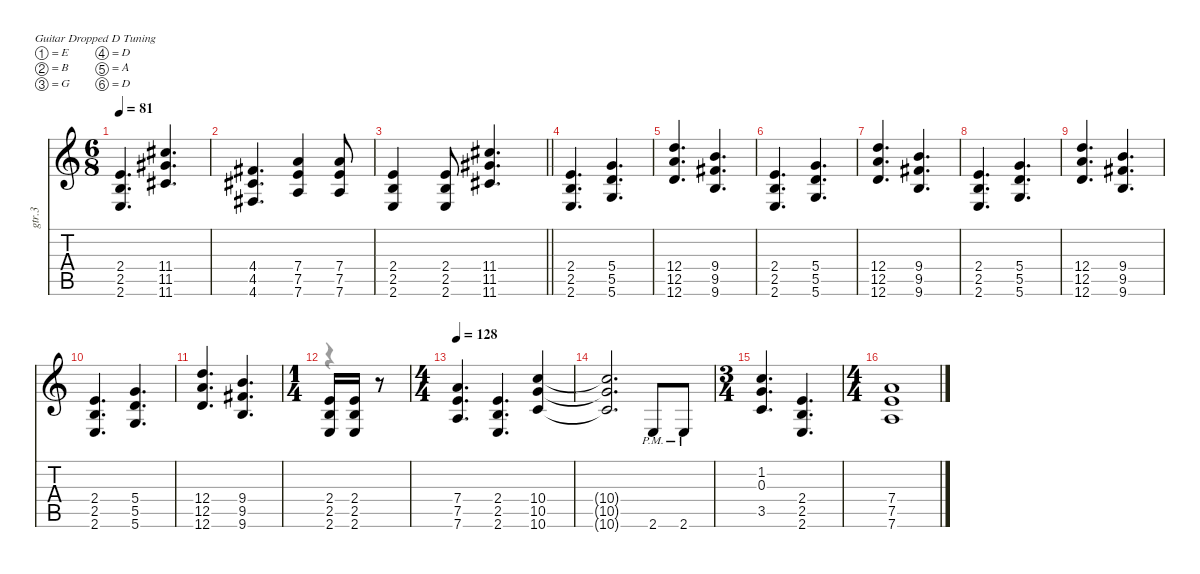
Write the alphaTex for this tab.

\defaultSystemsLayout 4
\hideDynamics
\bracketExtendMode nobrackets
\otherSystemsTrackNameOrientation horizontal
\track ("Guitar 3" "gtr.3") {instrument distortionguitar}
\staff {score tabs}
\tuning (E4 B3 G3 D3 A2 D2)
\voice
\ts (6 8)
\tempo 81
\clef g2
\ks c
(2.4 2.5 2.6).4{d dy f beam Up} (11.4{acc #} 11.5{acc #} 11.6{acc #}).4{d beam Up} |
(4.4{acc #} 4.5{acc #} 4.6{acc #}).4{d beam Up} (7.4 7.5 7.6).4{beam Up} (7.4 7.5 7.6).8{beam Up} |
\barLineRight lightlight
(2.4 2.5 2.6).4{beam Up} (2.4 2.5 2.6).8{beam Up} (11.4{acc #} 11.5{acc #} 11.6{acc #}).4{d beam Up} |
(2.4 2.5 2.6).4{d beam Up} (5.4 5.5 5.6).4{d beam Up} |
(12.4 12.5 12.6).4{d beam Up} (9.4 9.5{acc #} 9.6).4{d beam Up} |
(2.4 2.5 2.6).4{d beam Up} (5.4 5.5 5.6).4{d beam Up} |
(12.4 12.5 12.6).4{d beam Up} (9.4 9.5{acc #} 9.6).4{d beam Up} |
(2.4 2.5 2.6).4{d beam Up} (5.4 5.5 5.6).4{d beam Up} |
(12.4 12.5 12.6).4{d beam Up} (9.4 9.5{acc #} 9.6).4{d beam Up} |
(2.4 2.5 2.6).4{d beam Up} (5.4 5.5 5.6).4{d beam Up} |
(12.4 12.5 12.6).4{d beam Up} (9.4 9.5{acc #} 9.6).4{d beam Up} |
\ts (1 4)
\beaming (8 2)
(2.4 2.5 2.6).16{beam Up} (2.4 2.5 2.6).16{beam Up} r.8{beam Up} |
\ts (4 4)
\beaming (8 2 2 2 2)
\tempo 128
(7.4 7.5 7.6).4{d beam Up} (2.4 2.5 2.6).4{d beam Up} (10.4 10.5 10.6).4{beam Up} |
(10.4{t} 10.5{t} 10.6{t}).2{d beam Up} 2.6{pm}.8{beam Up} 2.6{pm}.8{beam Up} |
\ts (3 4)
\beaming (8 2 2 2)
(1.2 0.3 3.5).4{d beam Up} (2.4 2.5 2.6).4{d beam Up} |
\ts (4 4)
\beaming (8 2 2 2 2)
(7.4 7.5 7.6).1{beam Up}
\voice
\clef g2
\ottava regular
\simile none
\ks c
|
|
\barLineRight lightlight
|
|
|
|
|
|
|
|
|
r.4{dy mf beam Down} |
|
|
|
